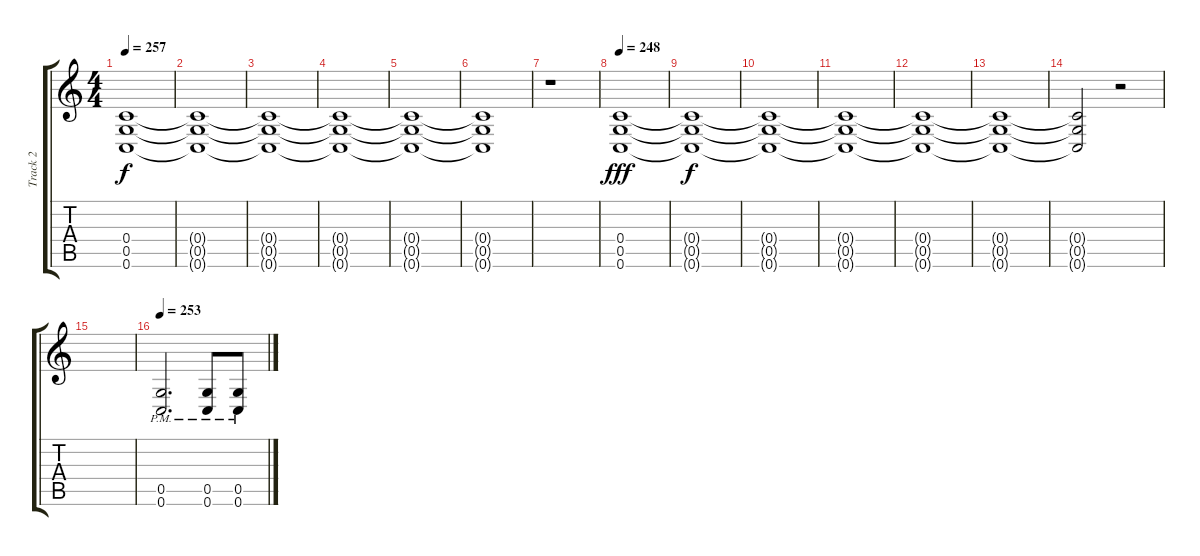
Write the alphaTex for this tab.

\track ("Track 2" "Track 2") {instrument distortionguitar}
\staff {score tabs}
\tuning (D4 A3 F3 C3 G2 C2) {hide}
\ts (4 4)
\tempo 257
\clef g2
\ks c
(0.4{t} 0.5{t} 0.6{t}).1{dy f} |
(0.4{t} 0.5{t} 0.6{t}).1 |
(0.4{t} 0.5{t} 0.6{t}).1{volume 8} |
(0.4{t} 0.5{t} 0.6{t}).1 |
(0.4{t} 0.5{t} 0.6{t}).1 |
(0.4{t} 0.5{t} 0.6{t}).1 |
r.1{volume 16} |
\tempo 248
(0.4 0.5 0.6).1{dy fff} |
(0.4{t} 0.5{t} 0.6{t}).1{dy f} |
(0.4{t} 0.5{t} 0.6{t}).1 |
(0.4{t} 0.5{t} 0.6{t}).1 |
(0.4{t} 0.5{t} 0.6{t}).1 |
(0.4{t} 0.5{t} 0.6{t}).1 |
(0.4{t} 0.5{t} 0.6{t}).2 r.2 |
|
\tempo 253
(0.5{pm} 0.6{pm}).2{d} (0.5{pm} 0.6{pm}).8 (0.5{pm} 0.6{pm}).8
